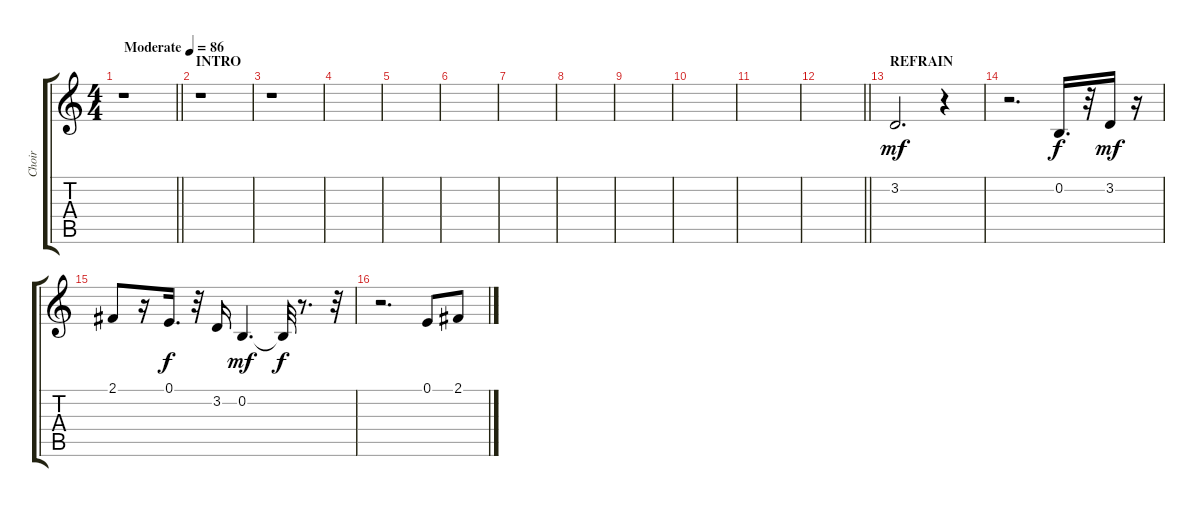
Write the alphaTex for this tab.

\track ("Choir " "Choir ") {instrument choiraahs}
\staff {score tabs}
\tuning (E4 B3 G3 D3 A2 E2) {hide}
\ts (4 4)
\tempo (86 "Moderate")
\clef g2
\barLineRight lightlight
\ks c
r.1{dy mf instrument choiraahs} |
\section ("" "INTRO")
r.1 |
r.1 |
|
|
|
|
|
|
|
|
\barLineRight lightlight
|
\section ("" "REFRAIN")
3.2.2{d} r.4 |
r.2{d} 0.2.16{d dy f} r.32 3.2.16{dy mf} r.16 |
2.1.8 r.16 0.1.16{d dy f} r.32 3.2.16 0.2.4{d dy mf} 0.2{t}.32{dy f} r.8{d} r.32 |
r.2{d} 0.1.8 2.1.8
